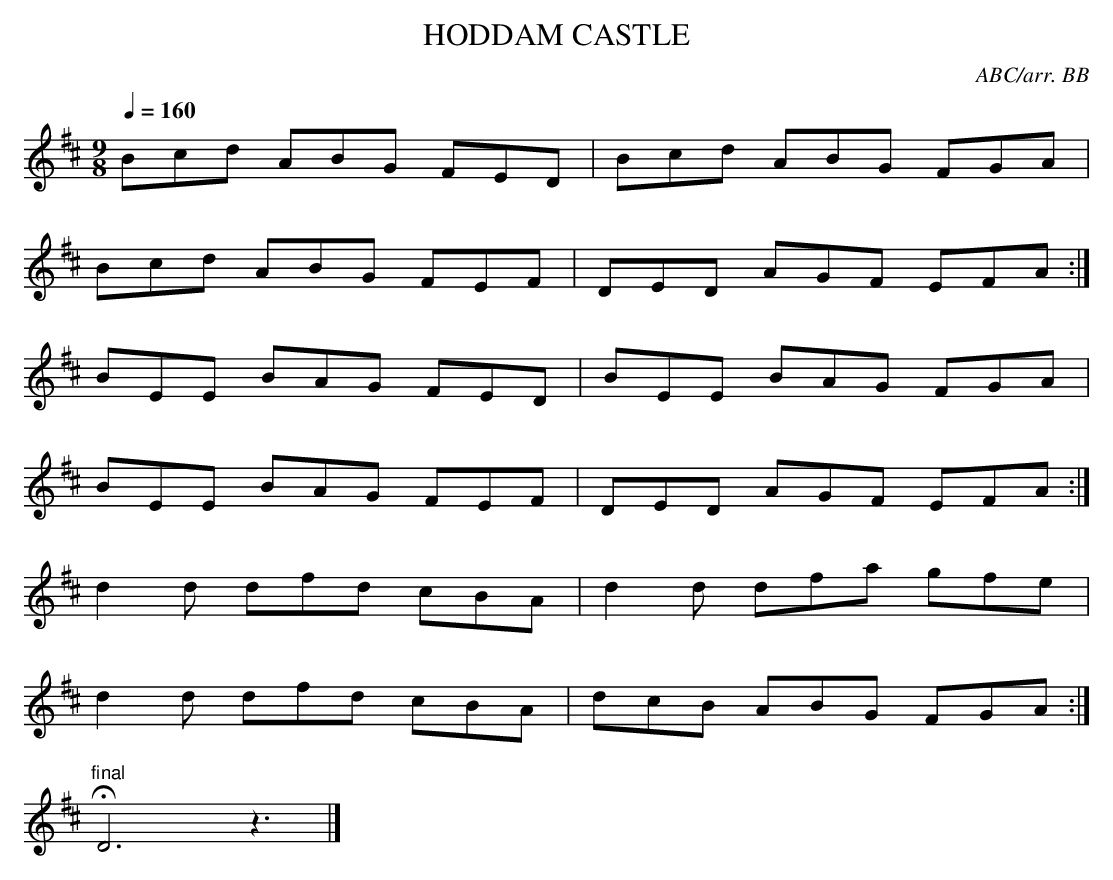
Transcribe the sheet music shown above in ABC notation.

X:1
T:HODDAM CASTLE
C:ABC/arr. BB
M:9/8
Q:1/4=160
K:D
Bcd ABG FED|Bcd ABG FGA|
Bcd ABG FEF|DED AGF EFA:|
BEE BAG FED|BEE BAG FGA|
BEE BAG FEF|DED AGF EFA:|
d2d dfd cBA|d2d dfa gfe|
d2d dfd cBA|dcB ABG FGA:|
"final"HD6z3|]
